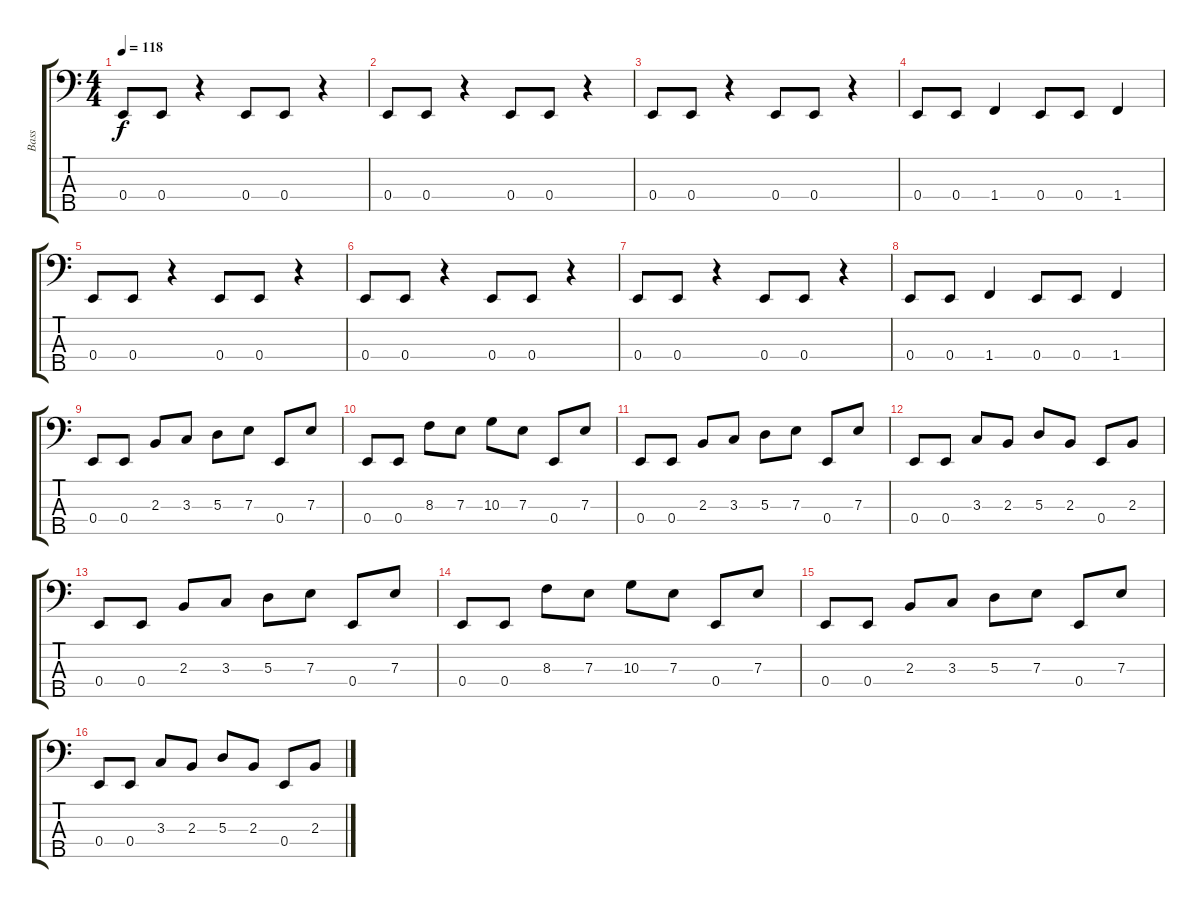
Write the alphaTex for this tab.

\track ("Bass" "Bass") {instrument electricbassfinger}
\staff {score tabs}
\tuning (G2 D2 A1 E1 B0) {hide}
\ts (4 4)
\tempo 118
\clef f4
\ks c
0.4.8{dy f} 0.4.8 r.4 0.4.8 0.4.8 r.4 |
0.4.8 0.4.8 r.4 0.4.8 0.4.8 r.4 |
0.4.8 0.4.8 r.4 0.4.8 0.4.8 r.4 |
0.4.8 0.4.8 1.4.4 0.4.8 0.4.8 1.4.4 |
0.4.8 0.4.8 r.4 0.4.8 0.4.8 r.4 |
0.4.8 0.4.8 r.4 0.4.8 0.4.8 r.4 |
0.4.8 0.4.8 r.4 0.4.8 0.4.8 r.4 |
0.4.8 0.4.8 1.4.4 0.4.8 0.4.8 1.4.4 |
0.4.8 0.4.8 2.3.8 3.3.8 5.3.8 7.3.8 0.4.8 7.3.8 |
0.4.8 0.4.8 8.3.8 7.3.8 10.3.8 7.3.8 0.4.8 7.3.8 |
0.4.8 0.4.8 2.3.8 3.3.8 5.3.8 7.3.8 0.4.8 7.3.8 |
0.4.8 0.4.8 3.3.8 2.3.8 5.3.8 2.3.8 0.4.8 2.3.8 |
0.4.8 0.4.8 2.3.8 3.3.8 5.3.8 7.3.8 0.4.8 7.3.8 |
0.4.8 0.4.8 8.3.8 7.3.8 10.3.8 7.3.8 0.4.8 7.3.8 |
0.4.8 0.4.8 2.3.8 3.3.8 5.3.8 7.3.8 0.4.8 7.3.8 |
0.4.8 0.4.8 3.3.8 2.3.8 5.3.8 2.3.8 0.4.8 2.3.8
